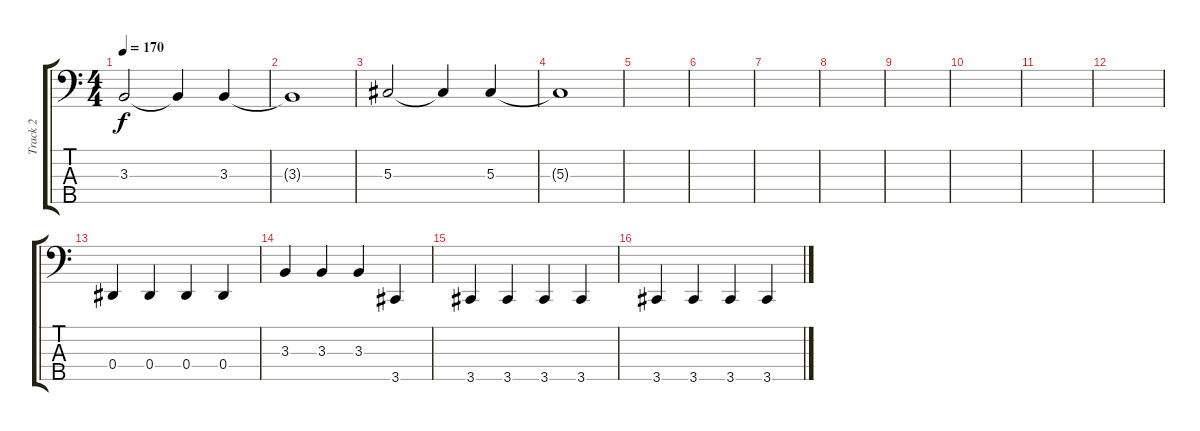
\track ("Track 2" "Track 2") {instrument electricbassfinger}
\staff {score tabs}
\tuning (Gb2 Db2 Ab1 Eb1 Bb0) {hide}
\ts (4 4)
\tempo 170
\clef f4
\ks c
3.3.2{dy f} 3.3{t}.4 3.3.4 |
3.3{t}.1 |
5.3.2 5.3{t}.4 5.3.4 |
5.3{t}.1 |
|
|
|
|
|
|
|
|
0.4.4 0.4.4 0.4.4 0.4.4 |
3.3.4 3.3.4 3.3.4 3.5.4 |
3.5.4 3.5.4 3.5.4 3.5.4 |
3.5.4 3.5.4 3.5.4 3.5.4
